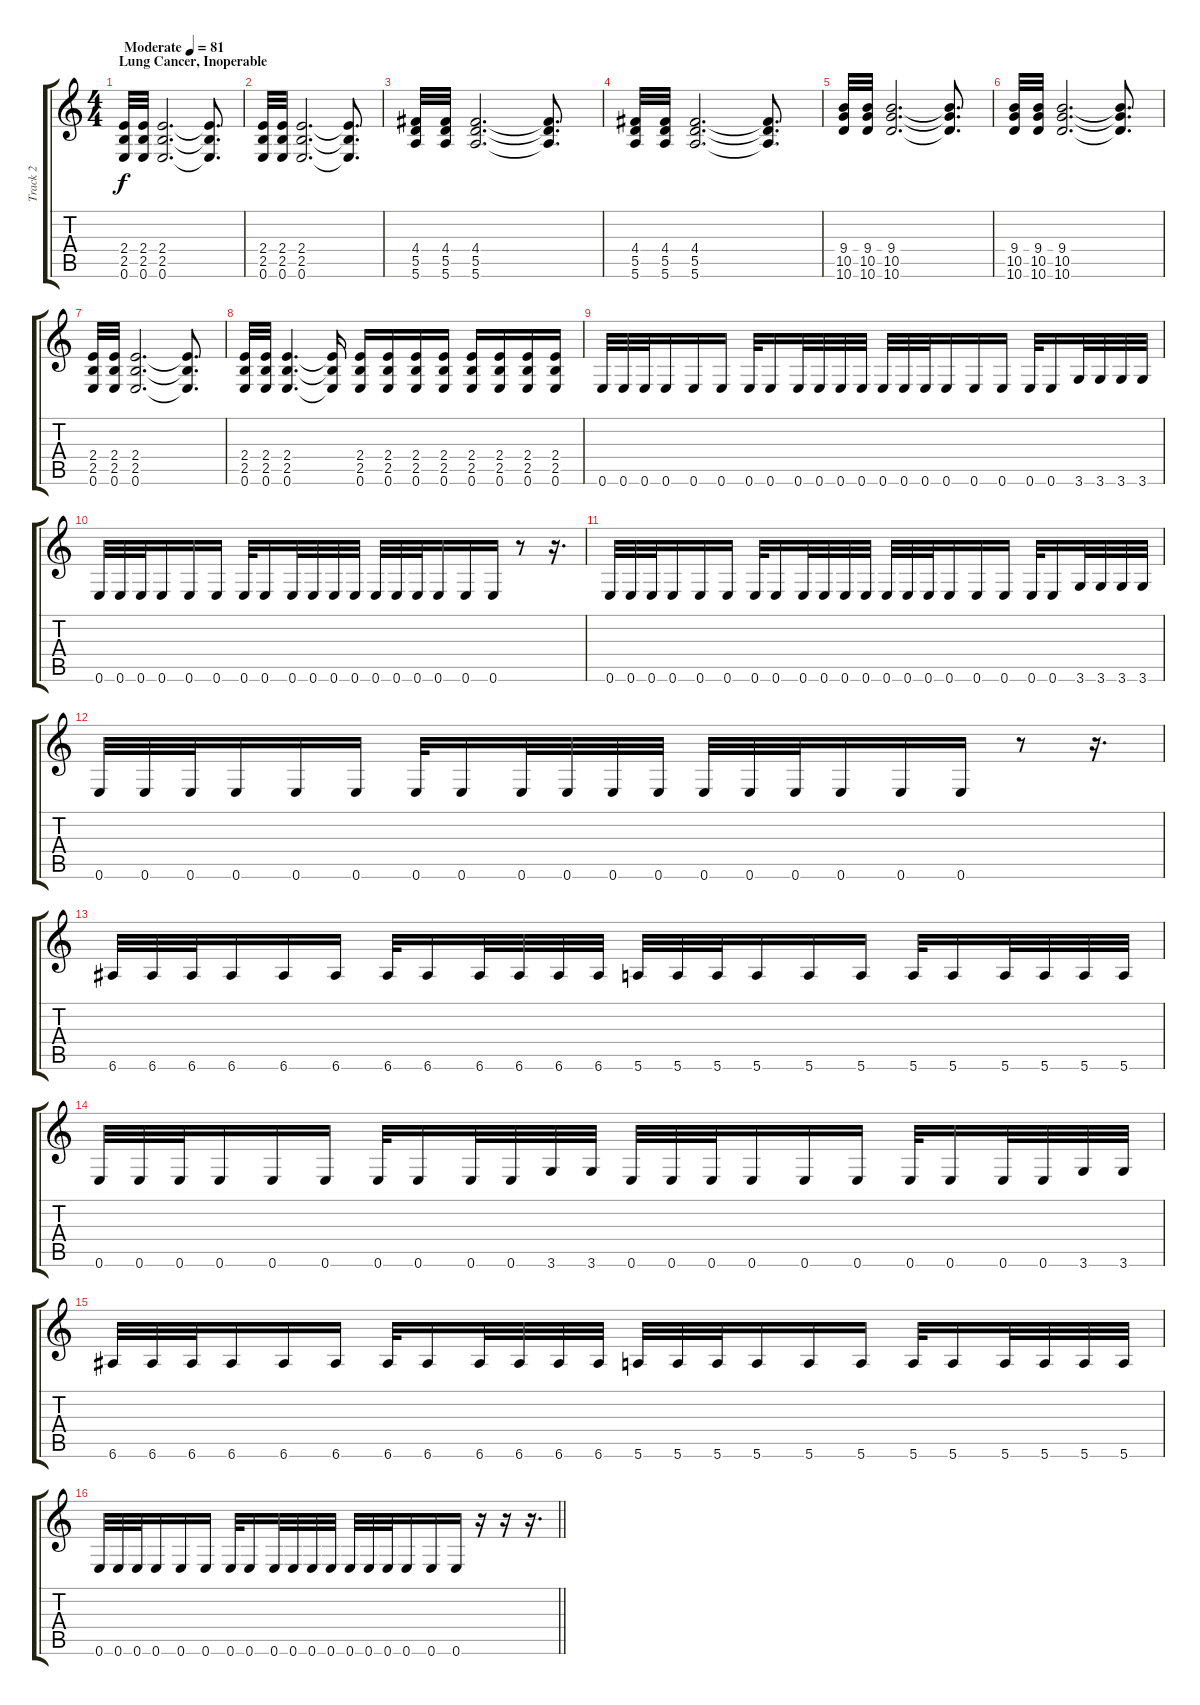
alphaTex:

\track ("Track 2" "Track 2") {instrument acousticguitarsteel}
\staff {score tabs}
\tuning (E4 B3 G3 D3 A2 E2) {hide}
\ts (4 4)
\section ("" "Lung Cancer, Inoperable")
\tempo (81 "Moderate")
\clef g2
\ks c
(2.4 2.5 0.6).32{dy f instrument acousticguitarsteel} (2.4 2.5 0.6).32 (2.4 2.5 0.6).2{d} (2.4{t} 2.5{t} 0.6{t}).8{d} |
(2.4 2.5 0.6).32 (2.4 2.5 0.6).32 (2.4 2.5 0.6).2{d} (2.4{t} 2.5{t} 0.6{t}).8{d} |
(4.4 5.5 5.6).32 (4.4 5.5 5.6).32 (4.4 5.5 5.6).2{d} (4.4{t} 5.5{t} 5.6{t}).8{d} |
(4.4 5.5 5.6).32 (4.4 5.5 5.6).32 (4.4 5.5 5.6).2{d} (4.4{t} 5.5{t} 5.6{t}).8{d} |
(9.4 10.5 10.6).32 (9.4 10.5 10.6).32 (9.4 10.5 10.6).2{d} (9.4{t} 10.5{t} 10.6{t}).8{d} |
(9.4 10.5 10.6).32 (9.4 10.5 10.6).32 (9.4 10.5 10.6).2{d} (9.4{t} 10.5{t} 10.6{t}).8{d} |
(2.4 2.5 0.6).32 (2.4 2.5 0.6).32 (2.4 2.5 0.6).2{d} (2.4{t} 2.5{t} 0.6{t}).8{d} |
(2.4 2.5 0.6).32 (2.4 2.5 0.6).32 (2.4 2.5 0.6).4{d} (2.4{t} 2.5{t} 0.6{t}).16 (2.4 2.5 0.6).16 (2.4 2.5 0.6).16 (2.4 2.5 0.6).16 (2.4 2.5 0.6).16 (2.4 2.5 0.6).16 (2.4 2.5 0.6).16 (2.4 2.5 0.6).16 (2.4 2.5 0.6).16 |
0.6.32{volume 16 instrument distortionguitar} 0.6.32 0.6.32 0.6.16 0.6.16 0.6.16 0.6.32 0.6.16 0.6.32 0.6.32 0.6.32 0.6.32 0.6.32 0.6.32 0.6.32 0.6.16 0.6.16 0.6.16 0.6.32 0.6.16 3.6.32 3.6.32 3.6.32 3.6.32 |
0.6.32 0.6.32 0.6.32 0.6.16 0.6.16 0.6.16 0.6.32 0.6.16 0.6.32 0.6.32 0.6.32 0.6.32 0.6.32 0.6.32 0.6.32 0.6.16 0.6.16 0.6.16 r.8 r.16{d} |
0.6.32 0.6.32 0.6.32 0.6.16 0.6.16 0.6.16 0.6.32 0.6.16 0.6.32 0.6.32 0.6.32 0.6.32 0.6.32 0.6.32 0.6.32 0.6.16 0.6.16 0.6.16 0.6.32 0.6.16 3.6.32 3.6.32 3.6.32 3.6.32 |
0.6.32 0.6.32 0.6.32 0.6.16 0.6.16 0.6.16 0.6.32 0.6.16 0.6.32 0.6.32 0.6.32 0.6.32 0.6.32 0.6.32 0.6.32 0.6.16 0.6.16 0.6.16 r.8 r.16{d} |
6.6.32 6.6.32 6.6.32 6.6.16 6.6.16 6.6.16 6.6.32 6.6.16 6.6.32 6.6.32 6.6.32 6.6.32 5.6.32 5.6.32 5.6.32 5.6.16 5.6.16 5.6.16 5.6.32 5.6.16 5.6.32 5.6.32 5.6.32 5.6.32 |
0.6.32 0.6.32 0.6.32 0.6.16 0.6.16 0.6.16 0.6.32 0.6.16 0.6.32 0.6.32 3.6.32 3.6.32 0.6.32 0.6.32 0.6.32 0.6.16 0.6.16 0.6.16 0.6.32 0.6.16 0.6.32 0.6.32 3.6.32 3.6.32 |
6.6.32 6.6.32 6.6.32 6.6.16 6.6.16 6.6.16 6.6.32 6.6.16 6.6.32 6.6.32 6.6.32 6.6.32 5.6.32 5.6.32 5.6.32 5.6.16 5.6.16 5.6.16 5.6.32 5.6.16 5.6.32 5.6.32 5.6.32 5.6.32 |
\barLineRight lightlight
0.6.32 0.6.32 0.6.32 0.6.16 0.6.16 0.6.16 0.6.32 0.6.16 0.6.32 0.6.32 0.6.32 0.6.32 0.6.32 0.6.32 0.6.32 0.6.16 0.6.16 0.6.16 r.16 r.16 r.16{d}
